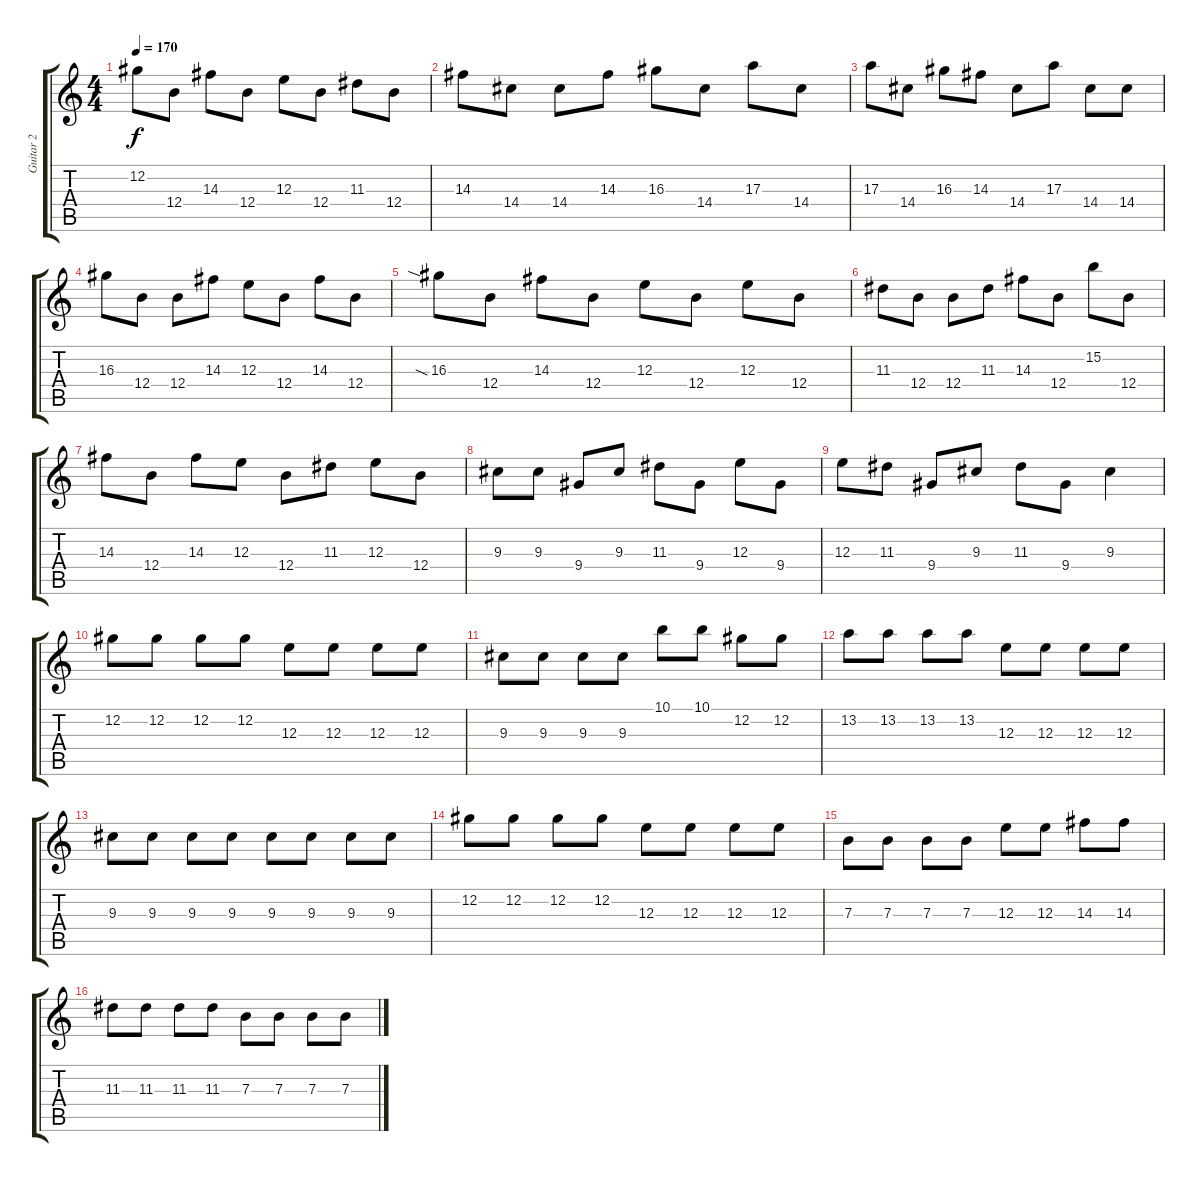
\track ("Guitar 2" "Guitar 2") {instrument distortionguitar}
\staff {score tabs}
\tuning (Db4 Ab3 E3 B2 Gb2 B1) {hide}
\ts (4 4)
\tempo 170
\clef g2
\ks c
12.2.8{dy f} 12.4.8 14.3.8 12.4.8 12.3.8 12.4.8 11.3.8 12.4.8 |
14.3.8 14.4.8 14.4.8 14.3.8 16.3.8 14.4.8 17.3.8 14.4.8 |
17.3.8 14.4.8 16.3.8 14.3.8 14.4.8 17.3.8 14.4.8 14.4.8 |
16.3.8 12.4.8 12.4.8 14.3.8 12.3.8 12.4.8 14.3.8 12.4.8 |
16.3{sia}.8 12.4.8 14.3.8 12.4.8 12.3.8 12.4.8 12.3.8 12.4.8 |
11.3.8 12.4.8 12.4.8 11.3.8 14.3.8 12.4.8 15.2.8 12.4.8 |
14.3.8 12.4.8 14.3.8 12.3.8 12.4.8 11.3.8 12.3.8 12.4.8 |
9.3.8 9.3.8 9.4.8 9.3.8 11.3.8 9.4.8 12.3.8 9.4.8 |
12.3.8 11.3.8 9.4.8 9.3.8 11.3.8 9.4.8 9.3.4 |
12.2.8 12.2.8 12.2.8 12.2.8 12.3.8 12.3.8 12.3.8 12.3.8 |
9.3.8 9.3.8 9.3.8 9.3.8 10.1.8 10.1.8 12.2.8 12.2.8 |
13.2.8 13.2.8 13.2.8 13.2.8 12.3.8 12.3.8 12.3.8 12.3.8 |
9.3.8 9.3.8 9.3.8 9.3.8 9.3.8 9.3.8 9.3.8 9.3.8 |
12.2.8 12.2.8 12.2.8 12.2.8 12.3.8 12.3.8 12.3.8 12.3.8 |
7.3.8 7.3.8 7.3.8 7.3.8 12.3.8 12.3.8 14.3.8 14.3.8 |
11.3.8 11.3.8 11.3.8 11.3.8 7.3.8 7.3.8 7.3.8 7.3.8
